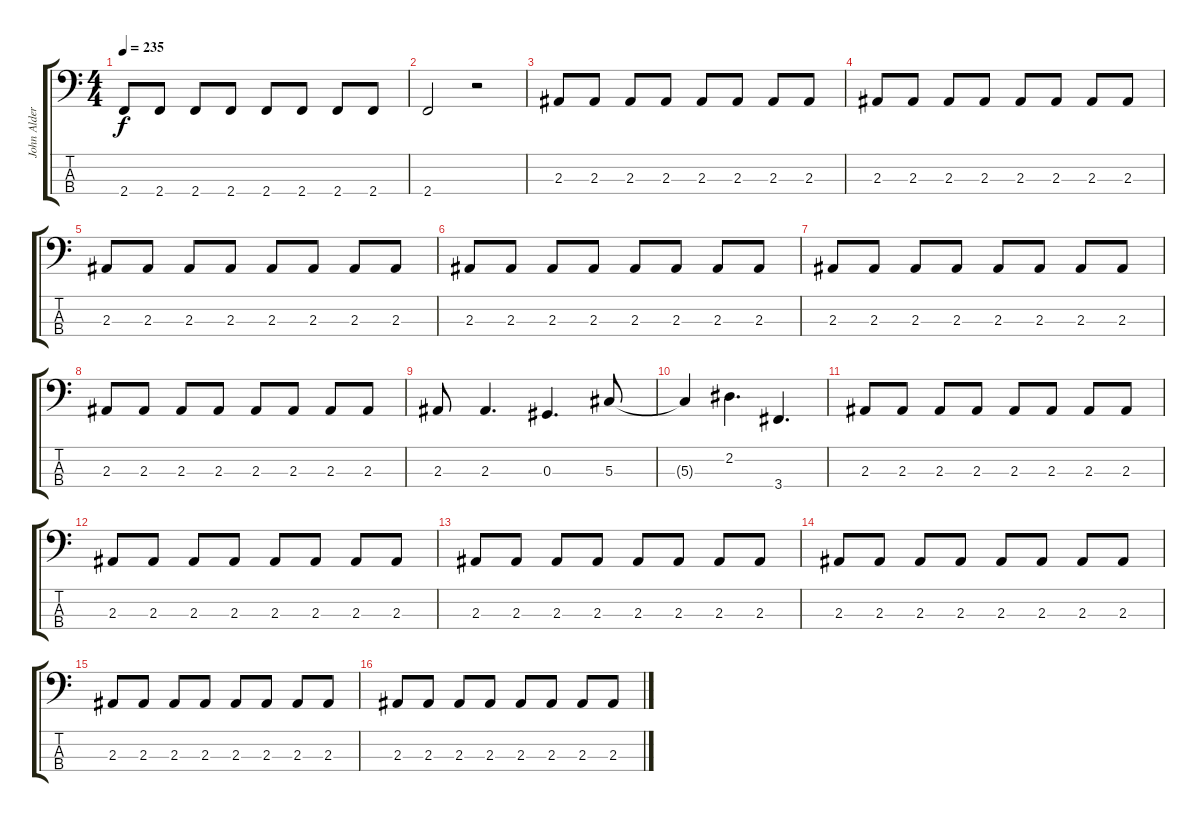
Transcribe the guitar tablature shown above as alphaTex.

\track ("John Alderete" "John Alder") {instrument electricbassfinger}
\staff {score tabs}
\tuning (Gb2 Db2 Ab1 Eb1) {hide}
\ts (4 4)
\tempo 235
\clef f4
\ks c
2.4.8{dy f} 2.4.8 2.4.8 2.4.8 2.4.8 2.4.8 2.4.8 2.4.8 |
2.4.2 r.2 |
2.3.8 2.3.8 2.3.8 2.3.8 2.3.8 2.3.8 2.3.8 2.3.8 |
2.3.8 2.3.8 2.3.8 2.3.8 2.3.8 2.3.8 2.3.8 2.3.8 |
2.3.8 2.3.8 2.3.8 2.3.8 2.3.8 2.3.8 2.3.8 2.3.8 |
2.3.8 2.3.8 2.3.8 2.3.8 2.3.8 2.3.8 2.3.8 2.3.8 |
2.3.8 2.3.8 2.3.8 2.3.8 2.3.8 2.3.8 2.3.8 2.3.8 |
2.3.8 2.3.8 2.3.8 2.3.8 2.3.8 2.3.8 2.3.8 2.3.8 |
2.3.8 2.3.4{d} 0.3.4{d} 5.3.8 |
5.3{t}.4 2.2.4{d} 3.4.4{d} |
2.3.8 2.3.8 2.3.8 2.3.8 2.3.8 2.3.8 2.3.8 2.3.8 |
2.3.8 2.3.8 2.3.8 2.3.8 2.3.8 2.3.8 2.3.8 2.3.8 |
2.3.8 2.3.8 2.3.8 2.3.8 2.3.8 2.3.8 2.3.8 2.3.8 |
2.3.8 2.3.8 2.3.8 2.3.8 2.3.8 2.3.8 2.3.8 2.3.8 |
2.3.8 2.3.8 2.3.8 2.3.8 2.3.8 2.3.8 2.3.8 2.3.8 |
2.3.8 2.3.8 2.3.8 2.3.8 2.3.8 2.3.8 2.3.8 2.3.8
